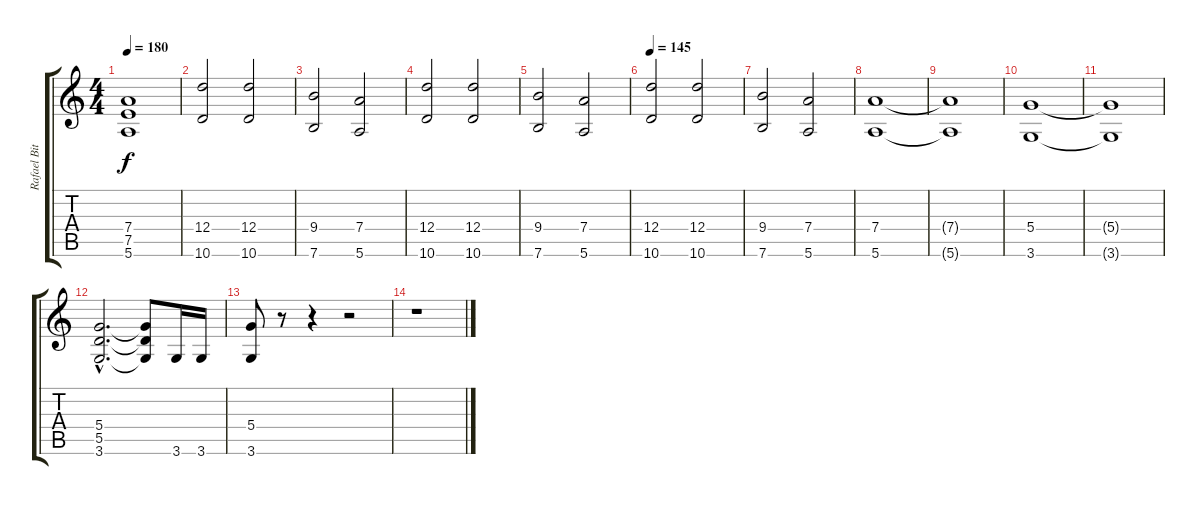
\track ("Rafael Bittencourt" "Rafael Bit") {instrument distortionguitar}
\staff {score tabs}
\tuning (E4 B3 G3 D3 A2 E2) {hide}
\ts (4 4)
\tempo 180
\clef g2
\ks c
(7.4{t} 7.5{t} 5.6{t}).1{dy f} |
(12.4 10.6).2 (12.4 10.6).2 |
(9.4 7.6).2 (7.4 5.6).2 |
(12.4 10.6).2 (12.4 10.6).2 |
(9.4 7.6).2 (7.4 5.6).2 |
\tempo 145
(12.4 10.6).2 (12.4 10.6).2 |
(9.4 7.6).2 (7.4 5.6).2 |
(7.4 5.6).1 |
(7.4{t} 5.6{t}).1 |
(5.4 3.6).1 |
(5.4{t} 3.6{t}).1 |
(5.4{hac} 5.5{hac} 3.6{hac}).2{d} (5.4{t} 5.5{t} 3.6{t}).8 3.6.16 3.6.16 |
(5.4 3.6).8 r.8 r.4 r.2 |
r.1
